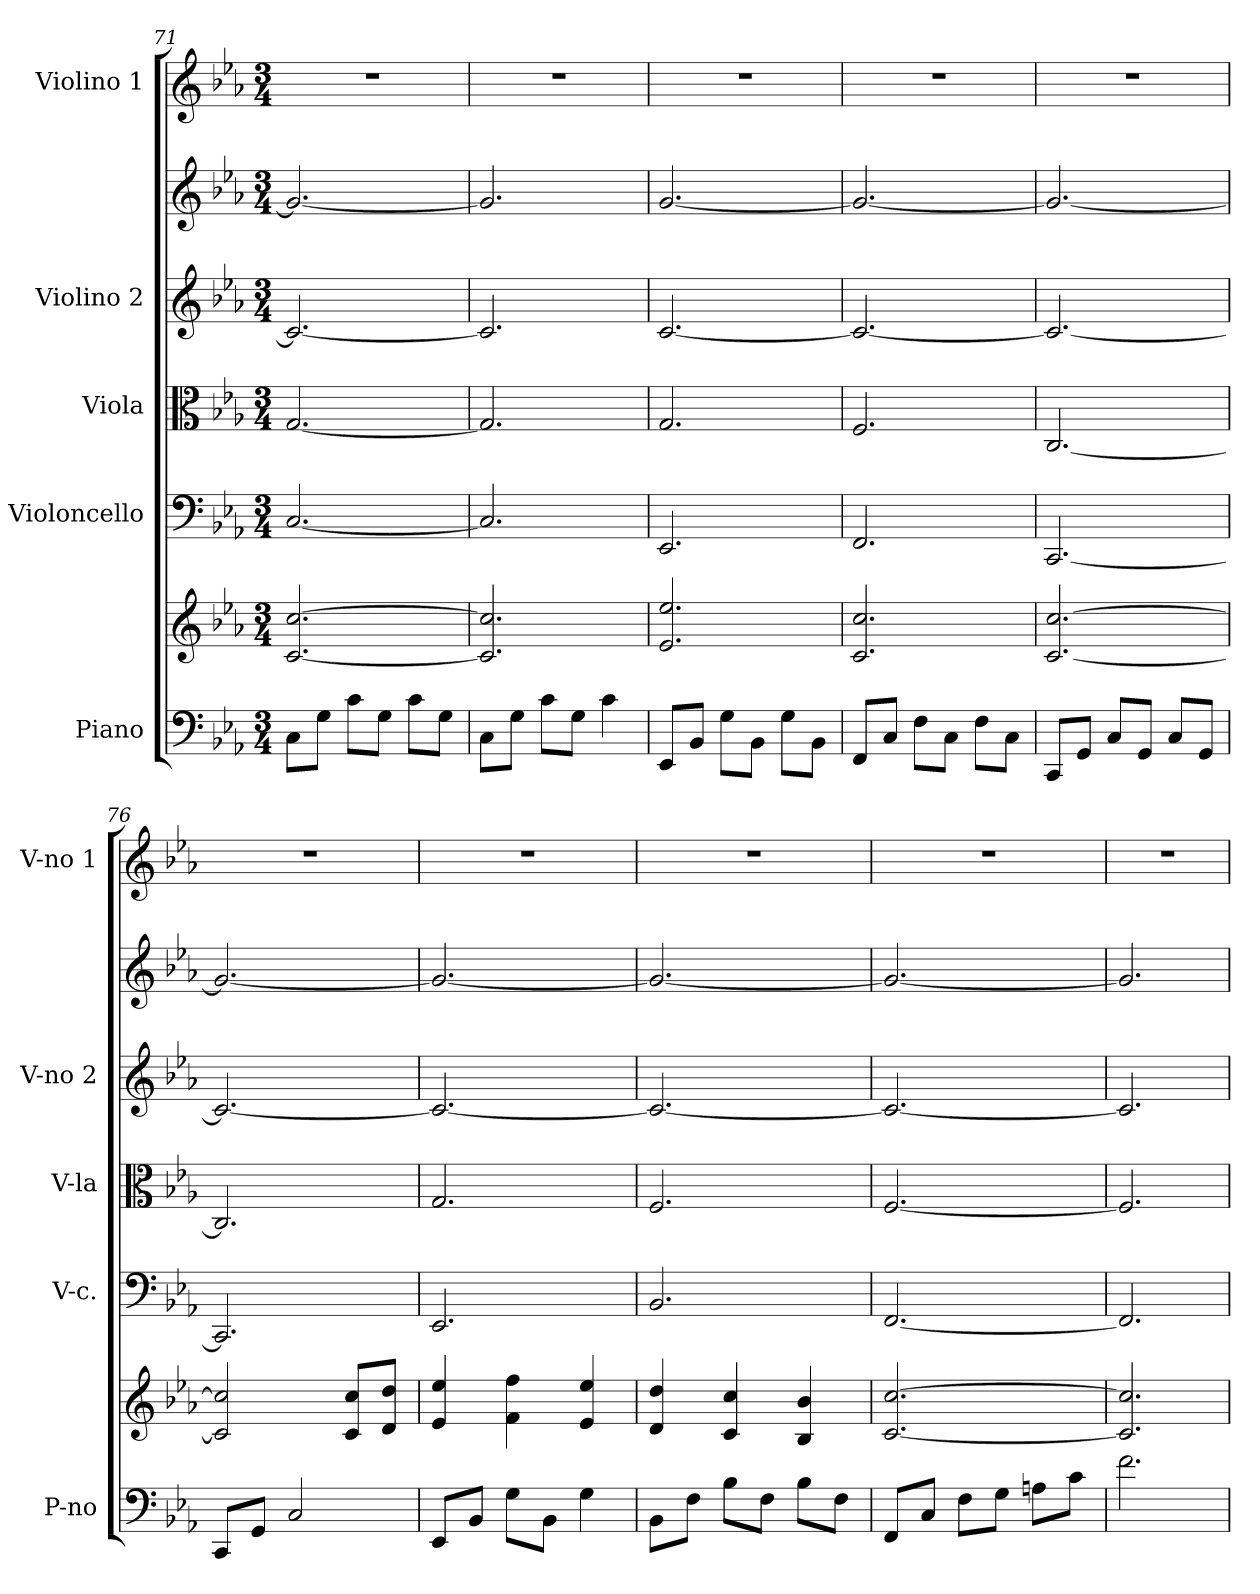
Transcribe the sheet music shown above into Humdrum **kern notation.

**kern	**kern	**kern	**kern	**kern	**kern	**kern
*part5	*part5	*part4	*part3	*part2	*part2	*part1
*staff7	*staff6	*staff5	*staff4	*staff3	*staff2	*staff1
*I"Piano	*	*I"Violoncello	*I"Viola	*I"Violino 2	*	*I"Violino 1
*I'P-no	*	*I'V-c.	*I'V-la	*I'V-no 2	*	*I'V-no 1
*clefF4	*clefG2	*clefF4	*clefC3	*clefG2	*clefG2	*clefG2
*k[b-e-a-]	*k[b-e-a-]	*k[b-e-a-]	*k[b-e-a-]	*k[b-e-a-]	*k[b-e-a-]	*k[b-e-a-]
*M3/4	*M3/4	*M3/4	*M3/4	*M3/4	*M3/4	*M3/4
=71	=71	=71	=71	=71	=71	=71
8C\L	[2.c/ [2.cc/	[2.C/	[2.G/	2.c/_	2.g/_	2.r
8G\J	.	.	.	.	.	.
8c\L	.	.	.	.	.	.
8G\J	.	.	.	.	.	.
8c\L	.	.	.	.	.	.
8G\J	.	.	.	.	.	.
=72	=72	=72	=72	=72	=72	=72
8C\L	2.c/] 2.cc/]	2.C/]	2.G/]	2.c/]	2.g/]	2.r
8G\J	.	.	.	.	.	.
8c\L	.	.	.	.	.	.
8G\J	.	.	.	.	.	.
4c\	.	.	.	.	.	.
!!LO:PB:g=z
=73	=73	=73	=73	=73	=73	=73
8EE-/L	2.e-/ 2.ee-/	2.EE-/	2.G/	[2.c/	[2.g/	2.r
8BB-/J	.	.	.	.	.	.
8G\L	.	.	.	.	.	.
8BB-\J	.	.	.	.	.	.
8G\L	.	.	.	.	.	.
8BB-\J	.	.	.	.	.	.
=74	=74	=74	=74	=74	=74	=74
8FF/L	2.c/ 2.cc/	2.FF/	2.F/	2.c/_	2.g/_	2.r
8C/J	.	.	.	.	.	.
8F\L	.	.	.	.	.	.
8C\J	.	.	.	.	.	.
8F\L	.	.	.	.	.	.
8C\J	.	.	.	.	.	.
=75	=75	=75	=75	=75	=75	=75
8CC/L	[2.c/ [2.cc/	[2.CC/	[2.C/	2.c/_	2.g/_	2.r
8GG/J	.	.	.	.	.	.
8C/L	.	.	.	.	.	.
8GG/J	.	.	.	.	.	.
8C/L	.	.	.	.	.	.
8GG/J	.	.	.	.	.	.
=76	=76	=76	=76	=76	=76	=76
8CC/L	2c/] 2cc/]	2.CC/]	2.C/]	2.c/_	2.g/_	2.r
8GG/J	.	.	.	.	.	.
2C/	.	.	.	.	.	.
.	8c/ 8cc/L	.	.	.	.	.
.	8d/ 8dd/J	.	.	.	.	.
=77	=77	=77	=77	=77	=77	=77
8EE-/L	4e-/ 4ee-/	2.EE-/	2.G/	2.c/_	2.g/_	2.r
8BB-/J	.	.	.	.	.	.
8G\L	4f\ 4ff\	.	.	.	.	.
8BB-\J	.	.	.	.	.	.
4G\	4e-/ 4ee-/	.	.	.	.	.
=78	=78	=78	=78	=78	=78	=78
8BB-\L	4d/ 4dd/	2.BB-/	2.F/	2.c/_	2.g/_	2.r
8F\J	.	.	.	.	.	.
8B-\L	4c/ 4cc/	.	.	.	.	.
8F\J	.	.	.	.	.	.
8B-\L	4B-/ 4b-/	.	.	.	.	.
8F\J	.	.	.	.	.	.
!!LO:PB:g=z
=79	=79	=79	=79	=79	=79	=79
8FF/L	[2.c/ [2.cc/	[2.FF/	[2.F/	2.c/_	2.g/_	2.r
8C/J	.	.	.	.	.	.
8F\L	.	.	.	.	.	.
8G\J	.	.	.	.	.	.
8An\L	.	.	.	.	.	.
8c\J	.	.	.	.	.	.
=80	=80	=80	=80	=80	=80	=80
2.f\	2.c/] 2.cc/]	2.FF/]	2.F/]	2.c/]	2.g/]	2.r
=	=	=	=	=	=	=
*-	*-	*-	*-	*-	*-	*-
